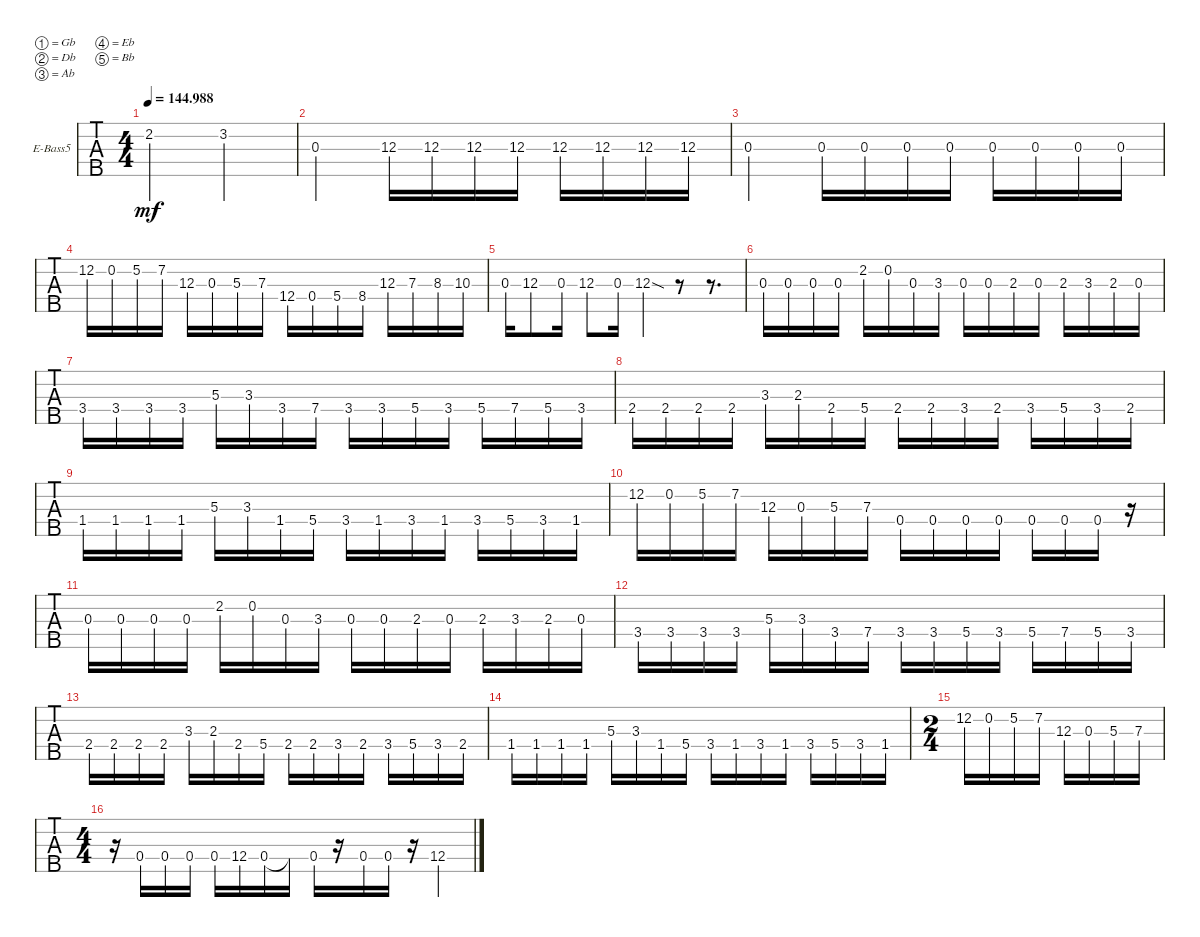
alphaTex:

\defaultSystemsLayout 4
\bracketExtendMode groupsimilarinstruments
\firstSystemTrackNameOrientation horizontal
\otherSystemsTrackNameOrientation horizontal
\track ("Electric Bass" "E-Bass5") {mute instrument electricbassfinger}
\staff {tabs}
\tuning (Gb2 Db2 Ab1 Eb1 Bb0)
\ts (4 4)
\tempo
144.988
\accidentals auto
\clef f4
\ottava regular
\simile none
\ks c
2.2.2{dy mf} 3.2.2 |
0.3{st}.2 12.3.16 12.3.16 12.3.16 12.3.16 12.3.16 12.3.16 12.3.16 12.3.16 |
0.3{st}.2 0.3.16 0.3.16 0.3.16 0.3.16 0.3.16 0.3.16 0.3.16 0.3.16 |
12.2.16 0.2.16 5.2.16 7.2.16 12.3.16 0.3.16 5.3.16 7.3.16 12.4.16 0.4.16 5.4.16 8.4.16 12.3.16 7.3.16 8.3.16 10.3.16 |
0.3.16 12.3.8 0.3.16 12.3.8 0.3.16 12.3{sod}.4 r.8 r.8{d} |
0.3.16 0.3.16 0.3.16 0.3.16 2.2.16 0.2.16 0.3.16 3.3.16 0.3.16 0.3.16 2.3.16 0.3.16 2.3.16 3.3.16 2.3.16 0.3.16 |
3.4.16 3.4.16 3.4.16 3.4.16 5.3.16 3.3.16 3.4.16 7.4.16 3.4.16 3.4.16 5.4.16 3.4.16 5.4.16 7.4.16 5.4.16 3.4.16 |
2.4.16 2.4.16 2.4.16 2.4.16 3.3.16 2.3.16 2.4.16 5.4.16 2.4.16 2.4.16 3.4.16 2.4.16 3.4.16 5.4.16 3.4.16 2.4.16 |
1.4.16 1.4.16 1.4.16 1.4.16 5.3.16 3.3.16 1.4.16 5.4.16 3.4.16 1.4.16 3.4.16 1.4.16 3.4.16 5.4.16 3.4.16 1.4.16 |
12.2.16 0.2.16 5.2.16 7.2.16 12.3.16 0.3.16 5.3.16 7.3.16 0.4.16 0.4.16 0.4.16 0.4.16 0.4.16 0.4.16 0.4.16 r.16 |
0.3.16 0.3.16 0.3.16 0.3.16 2.2.16 0.2.16 0.3.16 3.3.16 0.3.16 0.3.16 2.3.16 0.3.16 2.3.16 3.3.16 2.3.16 0.3.16 |
3.4.16 3.4.16 3.4.16 3.4.16 5.3.16 3.3.16 3.4.16 7.4.16 3.4.16 3.4.16 5.4.16 3.4.16 5.4.16 7.4.16 5.4.16 3.4.16 |
2.4.16 2.4.16 2.4.16 2.4.16 3.3.16 2.3.16 2.4.16 5.4.16 2.4.16 2.4.16 3.4.16 2.4.16 3.4.16 5.4.16 3.4.16 2.4.16 |
1.4.16 1.4.16 1.4.16 1.4.16 5.3.16 3.3.16 1.4.16 5.4.16 3.4.16 1.4.16 3.4.16 1.4.16 3.4.16 5.4.16 3.4.16 1.4.16 |
\ts (2 4)
12.2.16 0.2.16 5.2.16 7.2.16 12.3.16 0.3.16 5.3.16 7.3.16 |
\ts (4 4)
r.16 0.4.16 0.4.16 0.4.16 0.4.16 12.4.16 0.4.16 0.4{t}.16 0.4.16 r.16 0.4.16 0.4.16 r.16 12.4.4
